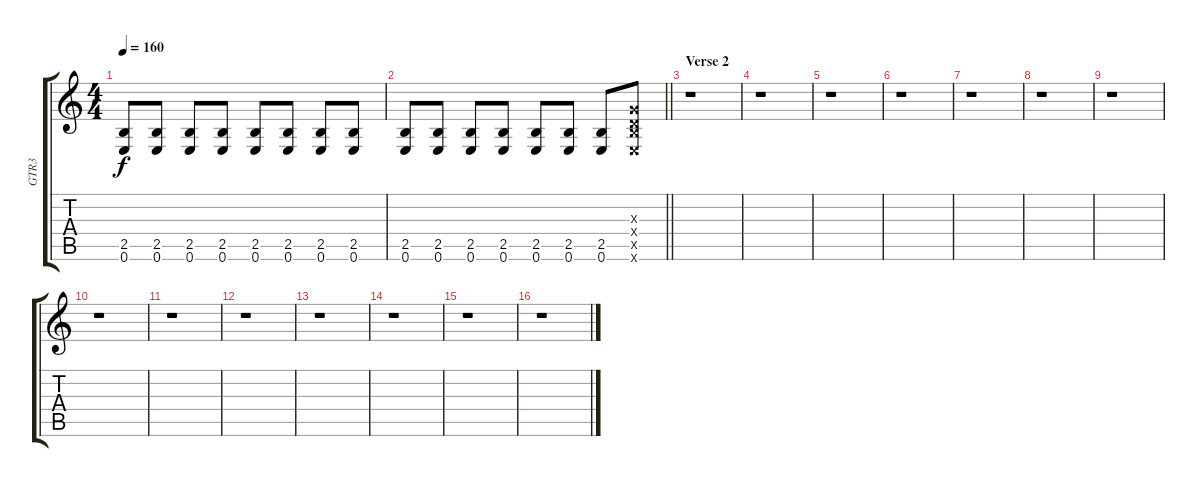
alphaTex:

\track ("GTR3" "GTR3") {instrument distortionguitar}
\staff {score tabs}
\tuning (E4 B3 G3 D3 A2 E2) {hide}
\ts (4 4)
\tempo 160
\clef g2
\ks c
(2.5 0.6).8{dy f} (2.5 0.6).8 (2.5 0.6).8 (2.5 0.6).8 (2.5 0.6).8 (2.5 0.6).8 (2.5 0.6).8 (2.5 0.6).8 |
\barLineRight lightlight
(2.5 0.6).8 (2.5 0.6).8 (2.5 0.6).8 (2.5 0.6).8 (2.5 0.6).8 (2.5 0.6).8 (2.5 0.6).8 (0.3{x} 0.4{x} 2.5{x} 0.6{x}).8 |
\section ("" "Verse 2")
r.1 |
r.1 |
r.1 |
r.1 |
r.1 |
r.1 |
r.1 |
r.1 |
r.1 |
r.1 |
r.1 |
r.1 |
r.1 |
r.1
